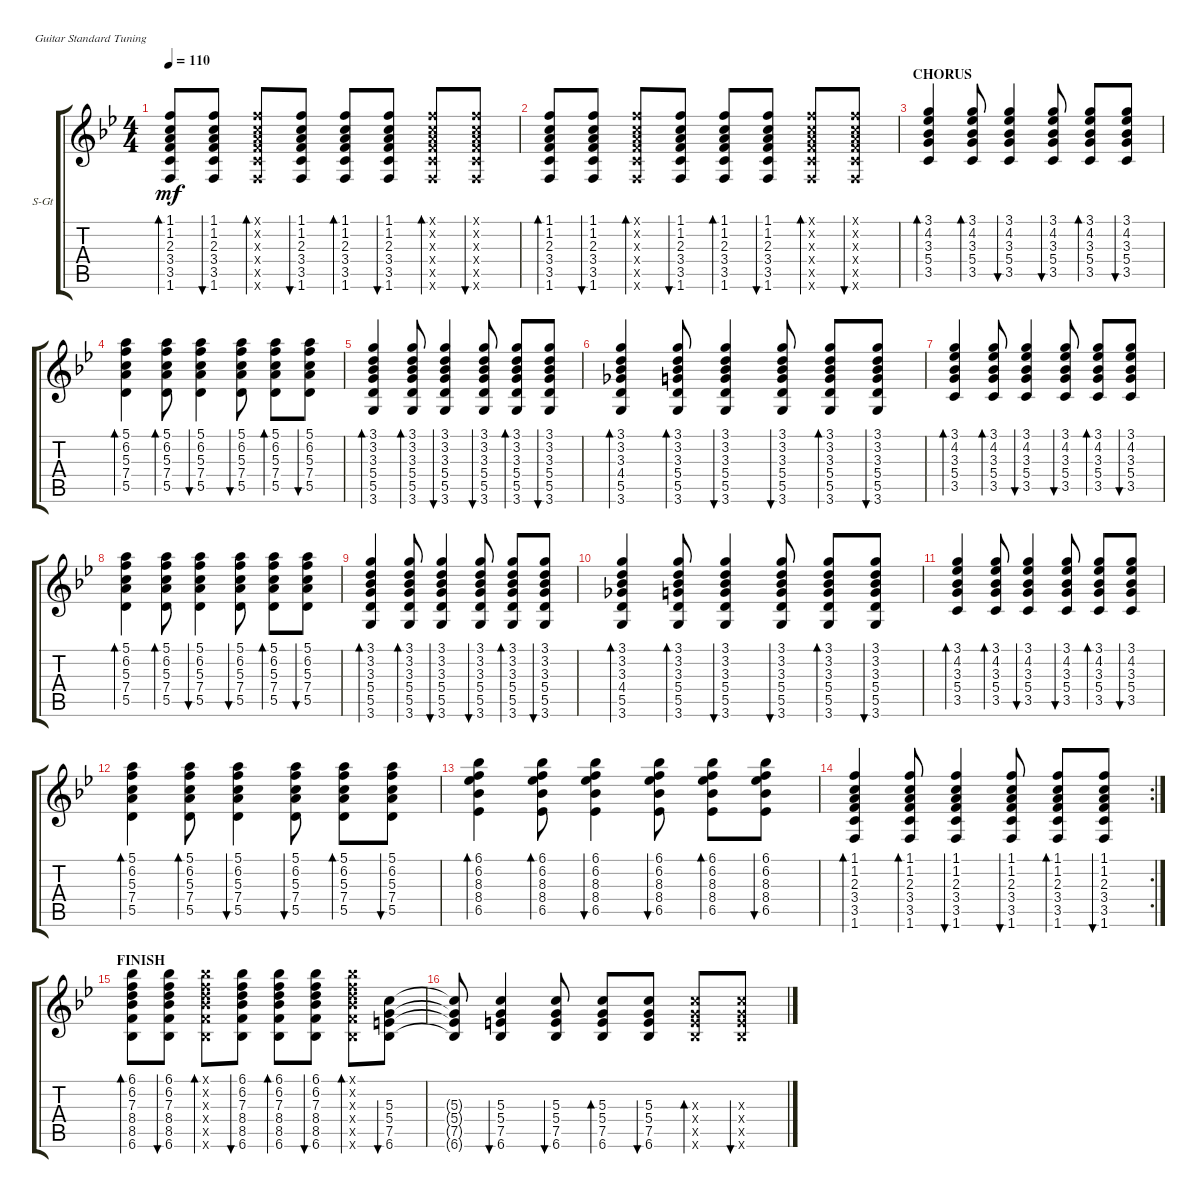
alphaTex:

\defaultSystemsLayout 4
\bracketExtendMode groupsimilarinstruments
\firstSystemTrackNameOrientation horizontal
\otherSystemsTrackNameOrientation horizontal
\track ("Steel Guitar" "S-Gt") {instrument acousticguitarsteel}
\staff {score tabs}
\tuning (E4 B3 G3 D3 A2 E2)
\ts (4 4)
\tempo 110
\clef g2
\ks bb
(1.6 3.5 3.4 2.3 1.2 1.1).8{bd 30 dy mf} (1.6 3.5 3.4 2.3 1.2 1.1).8{bu 30} (1.6{x} 3.5{x} 3.4{x} 2.3{x} 1.2{x} 1.1{x}).8{bd 30} (1.6 3.5 3.4 2.3 1.2 1.1).8{bu 30} (1.6 3.5 3.4 2.3 1.2 1.1).8{bd 30} (1.6 3.5 3.4 2.3 1.2 1.1).8{bu 30} (1.6{x} 3.5{x} 3.4{x} 2.3{x} 1.2{x} 1.1{x}).8{bd 30} (1.6{x} 3.5{x} 3.4{x} 2.3{x} 1.2{x} 1.1{x}).8{bu 30} |
(1.6 3.5 3.4 2.3 1.2 1.1).8{bd 30} (1.6 3.5 3.4 2.3 1.2 1.1).8{bu 30} (1.6{x} 3.5{x} 3.4{x} 2.3{x} 1.2{x} 1.1{x}).8{bd 30} (1.6 3.5 3.4 2.3 1.2 1.1).8{bu 30} (1.6 3.5 3.4 2.3 1.2 1.1).8{bd 30} (1.6 3.5 3.4 2.3 1.2 1.1).8{bu 30} (1.6{x} 3.5{x} 3.4{x} 2.3{x} 1.2{x} 1.1{x}).8{bd 30} (1.6{x} 3.5{x} 3.4{x} 2.3{x} 1.2{x} 1.1{x}).8{bu 30} |
\section ("" "CHORUS")
(3.5 5.4 3.3 4.2 3.1).4{bd 30} (3.5 5.4 3.3 4.2 3.1).8{bd 30} (3.5 5.4 3.3 4.2 3.1).4{bu 30} (3.5 5.4 3.3 4.2 3.1).8{bu 30} (3.5 5.4 3.3 4.2 3.1).8{bd 30} (3.5 5.4 3.3 4.2 3.1).8{bu 30} |
(5.5 7.4 5.3 6.2 5.1).4{bd 30} (5.5 7.4 5.3 6.2 5.1).8{bd 30} (5.5 7.4 5.3 6.2 5.1).4{bu 30} (5.5 7.4 5.3 6.2 5.1).8{bu 30} (5.5 7.4 5.3 6.2 5.1).8{bd 30} (5.5 7.4 5.3 6.2 5.1).8{bu 30} |
(3.6 5.5 5.4 3.3 3.2 3.1).4{bd 30} (3.6 5.5 5.4 3.3 3.2 3.1).8{bd 30} (3.6 5.5 5.4 3.3 3.2 3.1).4{bu 30} (3.6 5.5 5.4 3.3 3.2 3.1).8{bu 30} (3.6 5.5 5.4 3.3 3.2 3.1).8{bd 30} (3.6 5.5 5.4 3.3 3.2 3.1).8{bu 30} |
(3.6 5.5 4.4 3.3 3.2 3.1).4{bd 30} (3.6 5.5 5.4 3.3 3.2 3.1).8{bd 30} (3.6 5.5 5.4 3.3 3.2 3.1).4{bu 30} (3.6 5.5 5.4 3.3 3.2 3.1).8{bu 30} (3.6 5.5 5.4 3.3 3.2 3.1).8{bd 30} (3.6 5.5 5.4 3.3 3.2 3.1).8{bu 30} |
(3.5 5.4 3.3 4.2 3.1).4{bd 30} (3.5 5.4 3.3 4.2 3.1).8{bd 30} (3.5 5.4 3.3 4.2 3.1).4{bu 30} (3.5 5.4 3.3 4.2 3.1).8{bu 30} (3.5 5.4 3.3 4.2 3.1).8{bd 30} (3.5 5.4 3.3 4.2 3.1).8{bu 30} |
(5.5 7.4 5.3 6.2 5.1).4{bd 30} (5.5 7.4 5.3 6.2 5.1).8{bd 30} (5.5 7.4 5.3 6.2 5.1).4{bu 30} (5.5 7.4 5.3 6.2 5.1).8{bu 30} (5.5 7.4 5.3 6.2 5.1).8{bd 30} (5.5 7.4 5.3 6.2 5.1).8{bu 30} |
(3.6 5.5 5.4 3.3 3.2 3.1).4{bd 30} (3.6 5.5 5.4 3.3 3.2 3.1).8{bd 30} (3.6 5.5 5.4 3.3 3.2 3.1).4{bu 30} (3.6 5.5 5.4 3.3 3.2 3.1).8{bu 30} (3.6 5.5 5.4 3.3 3.2 3.1).8{bd 30} (3.6 5.5 5.4 3.3 3.2 3.1).8{bu 30} |
(3.6 5.5 4.4 3.3 3.2 3.1).4{bd 30} (3.6 5.5 5.4 3.3 3.2 3.1).8{bd 30} (3.6 5.5 5.4 3.3 3.2 3.1).4{bu 30} (3.6 5.5 5.4 3.3 3.2 3.1).8{bu 30} (3.6 5.5 5.4 3.3 3.2 3.1).8{bd 30} (3.6 5.5 5.4 3.3 3.2 3.1).8{bu 30} |
(3.5 5.4 3.3 4.2 3.1).4{bd 30} (3.5 5.4 3.3 4.2 3.1).8{bd 30} (3.5 5.4 3.3 4.2 3.1).4{bu 30} (3.5 5.4 3.3 4.2 3.1).8{bu 30} (3.5 5.4 3.3 4.2 3.1).8{bd 30} (3.5 5.4 3.3 4.2 3.1).8{bu 30} |
(5.5 7.4 5.3 6.2 5.1).4{bd 30} (5.5 7.4 5.3 6.2 5.1).8{bd 30} (5.5 7.4 5.3 6.2 5.1).4{bu 30} (5.5 7.4 5.3 6.2 5.1).8{bu 30} (5.5 7.4 5.3 6.2 5.1).8{bd 30} (5.5 7.4 5.3 6.2 5.1).8{bu 30} |
(6.5 8.4 8.3 6.2 6.1).4{bd 30} (6.5 8.4 8.3 6.2 6.1).8{bd 30} (6.5 8.4 8.3 6.2 6.1).4{bu 30} (6.5 8.4 8.3 6.2 6.1).8{bu 30} (6.5 8.4 8.3 6.2 6.1).8{bd 30} (6.5 8.4 8.3 6.2 6.1).8{bu 30} |
\rc 2
(1.6 3.5 3.4 2.3 1.2 1.1).4{bd 30} (1.6 3.5 3.4 2.3 1.2 1.1).8{bd 30} (1.6 3.5 3.4 2.3 1.2 1.1).4{bu 30} (1.6 3.5 3.4 2.3 1.2 1.1).8{bu 30} (1.6 3.5 3.4 2.3 1.2 1.1).8{bd 30} (1.6 3.5 3.4 2.3 1.2 1.1).8{bu 30} |
\section ("" "FINISH")
(6.6 8.5 8.4 7.3 6.2 6.1).8{bd 30} (6.6 8.5 8.4 7.3 6.2 6.1).8{bu 30} (6.6{x} 8.5{x} 8.4{x} 7.3{x} 6.2{x} 6.1{x}).8{bd 30} (6.6 8.5 8.4 7.3 6.2 6.1).8{bu 30} (6.6 8.5 8.4 7.3 6.2 6.1).8{bd 30} (6.6 8.5 8.4 7.3 6.2 6.1).8{bu 30} (6.6{x} 8.5{x} 8.4{x} 7.3{x} 6.2{x} 6.1{x}).8{bd 30} (5.3 5.4 7.5 6.6).8{bu 30} |
(5.3{t} 5.4{t} 7.5{t} 6.6{t}).8 (5.3 5.4 7.5 6.6).4{bu 30} (5.3 5.4 7.5 6.6).8{bu 30} (5.3 5.4 7.5 6.6).8{bd 30} (5.3 5.4 7.5 6.6).8{bu 30} (5.3{x} 5.4{x} 7.5{x} 6.6{x}).8{bd 30} (5.3{x} 5.4{x} 7.5{x} 6.6{x}).8{bu 30}
